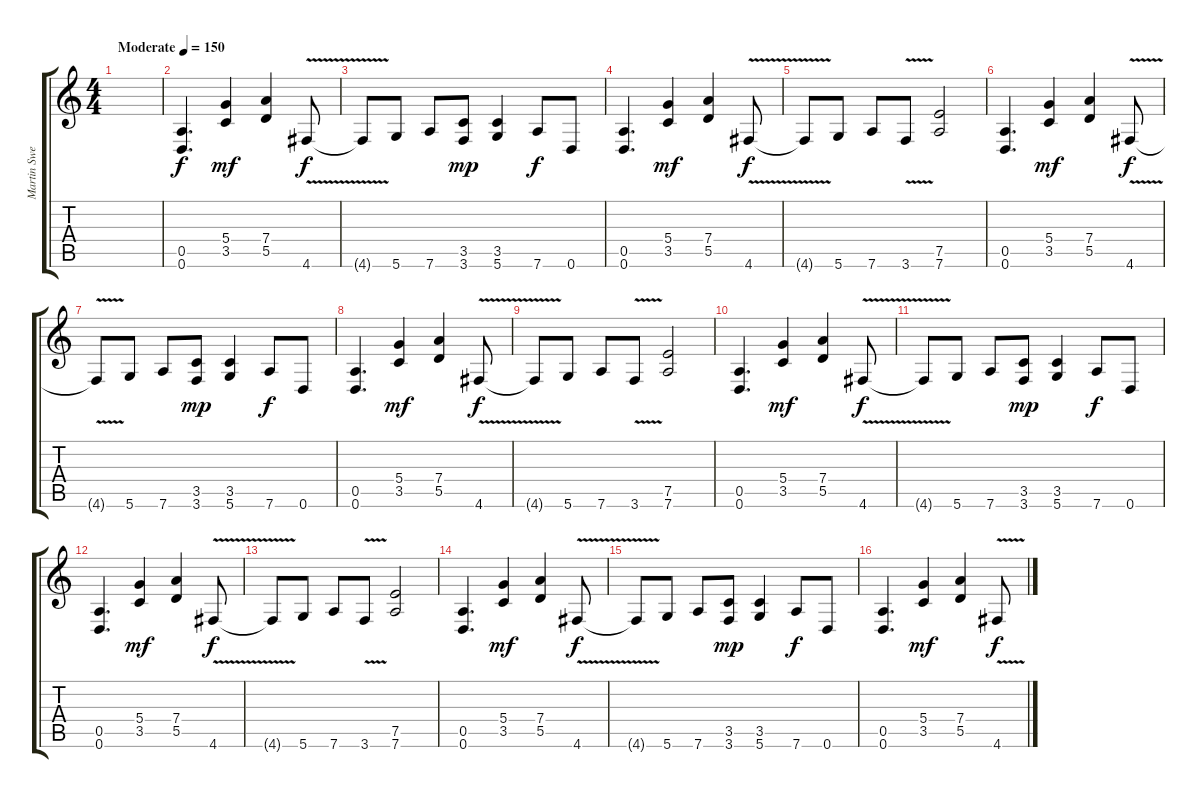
\track ("Martin Sweet" "Martin Swe") {instrument distortionguitar}
\staff {score tabs}
\tuning (E4 B3 G3 D3 A2 D2) {hide}
\ts (4 4)
\tempo (150 "Moderate")
\clef g2
\ks c
|
(0.5 0.6).4{d} (5.4 3.5).4{dy mf} (7.4 5.5).4 4.6{v}.8{dy f} |
4.6{t}.8 5.6.8 7.6.8 (3.5 3.6).8{dy mp} (3.5 5.6).4 7.6.8{dy f} 0.6.8 |
(0.5 0.6).4{d} (5.4 3.5).4{dy mf} (7.4 5.5).4 4.6{v}.8{dy f} |
4.6{t}.8 5.6.8 7.6.8 3.6{v}.8 (7.5 7.6).2 |
(0.5 0.6).4{d} (5.4 3.5).4{dy mf} (7.4 5.5).4 4.6{v}.8{dy f} |
4.6{t}.8 5.6.8 7.6.8 (3.5 3.6).8{dy mp} (3.5 5.6).4 7.6.8{dy f} 0.6.8 |
(0.5 0.6).4{d} (5.4 3.5).4{dy mf} (7.4 5.5).4 4.6{v}.8{dy f} |
4.6{t}.8 5.6.8 7.6.8 3.6{v}.8 (7.5 7.6).2 |
(0.5 0.6).4{d} (5.4 3.5).4{dy mf} (7.4 5.5).4 4.6{v}.8{dy f} |
4.6{t}.8 5.6.8 7.6.8 (3.5 3.6).8{dy mp} (3.5 5.6).4 7.6.8{dy f} 0.6.8 |
(0.5 0.6).4{d} (5.4 3.5).4{dy mf} (7.4 5.5).4 4.6{v}.8{dy f} |
4.6{t}.8 5.6.8 7.6.8 3.6{v}.8 (7.5 7.6).2 |
(0.5 0.6).4{d} (5.4 3.5).4{dy mf} (7.4 5.5).4 4.6{v}.8{dy f} |
4.6{t}.8 5.6.8 7.6.8 (3.5 3.6).8{dy mp} (3.5 5.6).4 7.6.8{dy f} 0.6.8 |
(0.5 0.6).4{d} (5.4 3.5).4{dy mf} (7.4 5.5).4 4.6{v}.8{dy f}
